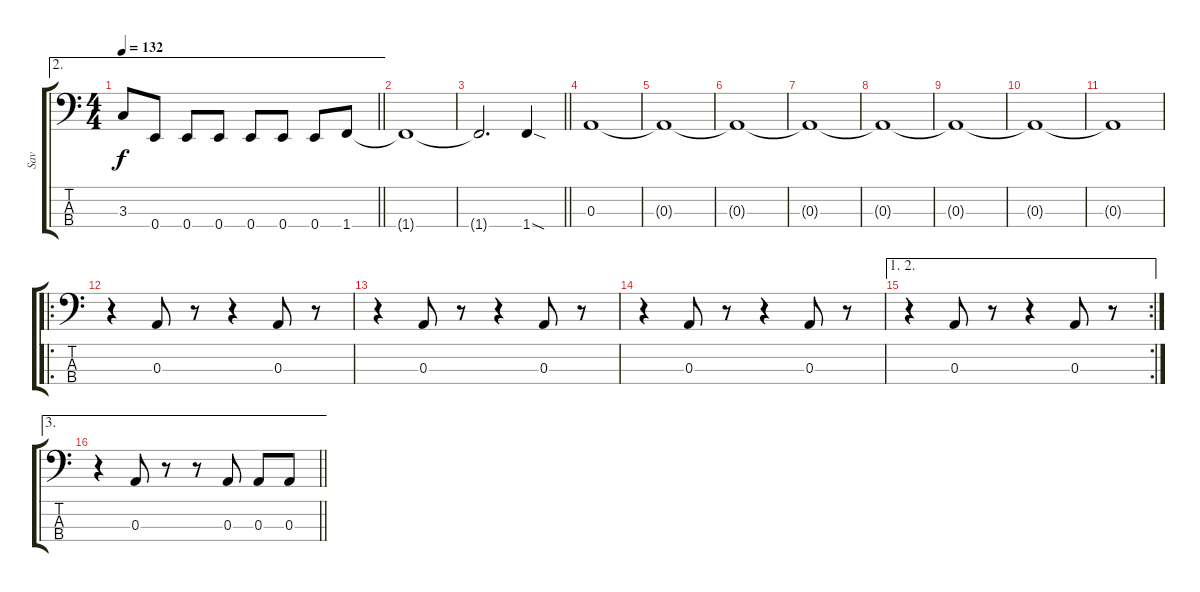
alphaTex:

\track ("Sav" "Sav") {instrument electricbassfinger}
\staff {score tabs}
\tuning (G2 D2 A1 E1) {hide}
\ae 2
\ts (4 4)
\tempo 132
\clef f4
\barLineRight lightlight
\ks aminor
3.3.8{dy f} 0.4.8 0.4.8 0.4.8 0.4.8 0.4.8 0.4.8 1.4.8 |
1.4{t}.1 |
\barLineRight lightlight
1.4{t}.2{d} 1.4{sod}.4 |
0.3.1 |
0.3{t}.1 |
0.3{t}.1 |
0.3{t}.1 |
0.3{t}.1 |
0.3{t}.1 |
0.3{t}.1 |
0.3{t}.1 |
\ro
r.4 0.3.8 r.8 r.4 0.3.8 r.8 |
r.4 0.3.8 r.8 r.4 0.3.8 r.8 |
r.4 0.3.8 r.8 r.4 0.3.8 r.8 |
\ae (1 2)
\rc 2
r.4 0.3.8 r.8 r.4 0.3.8 r.8 |
\ae 3
\barLineRight lightlight
r.4 0.3.8 r.8 r.8 0.3.8 0.3.8 0.3.8
